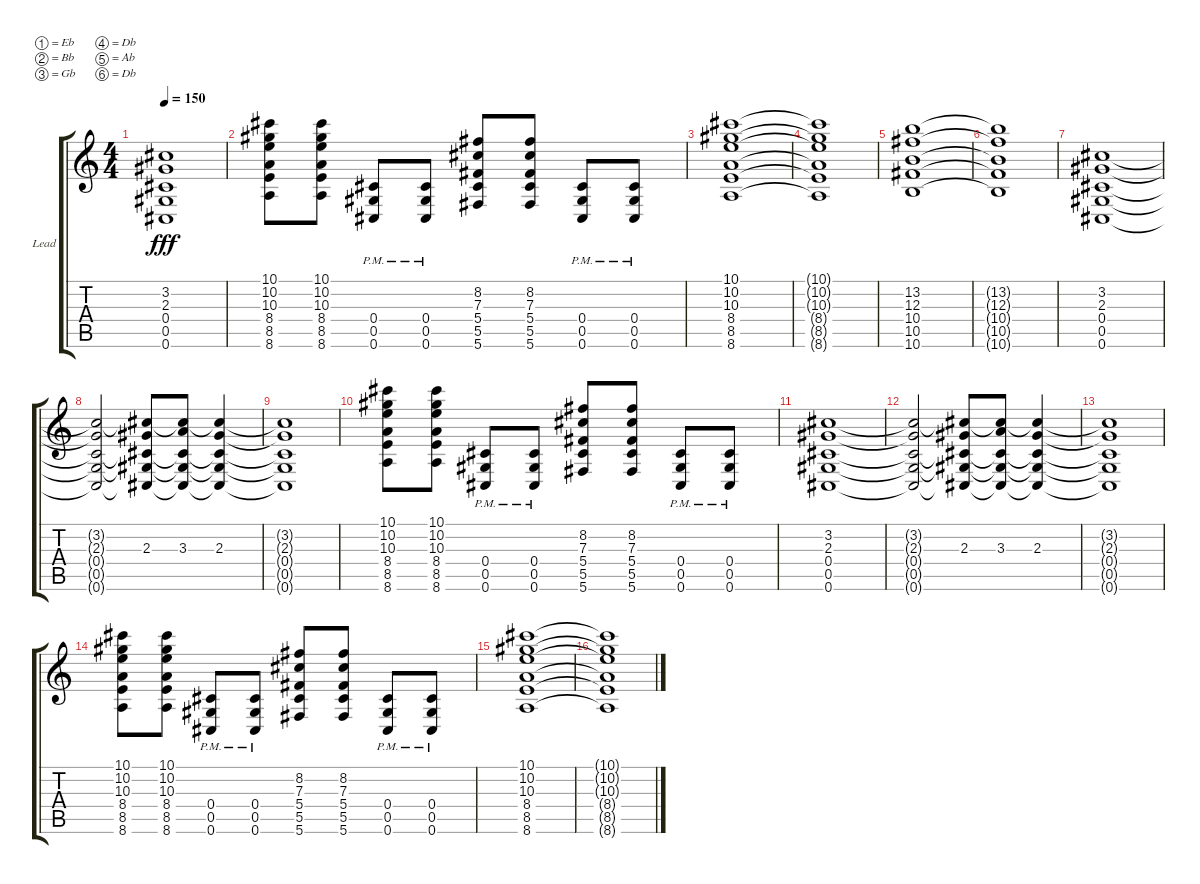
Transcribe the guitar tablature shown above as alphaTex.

\bracketExtendMode groupsimilarinstruments
\firstSystemTrackNameOrientation horizontal
\otherSystemsTrackNameOrientation horizontal
\track ("Adam" "Lead") {instrument distortionguitar}
\staff {score tabs}
\tuning (Eb4 Bb3 Gb3 Db3 Ab2 Db2)
\ts (4 4)
\tempo 150
\clef g2
\ks c
(3.2{t} 2.3{t} 0.4{t} 0.5{t} 0.6{t}).1{dy fff} |
(8.6 8.5 8.4 10.3 10.2 10.1).8 (10.1 10.2 10.3 8.4 8.5 8.6).8 (0.6{pm} 0.5{pm} 0.4{pm}).8 (0.6{pm} 0.5{pm} 0.4{pm}).8 (7.3 5.4 5.5 5.6 8.2).8 (5.6 5.5 5.4 7.3 8.2).8 (0.4{pm} 0.5{pm} 0.6{pm}).8 (0.4{pm} 0.5{pm} 0.6{pm}).8 |
(8.6 8.5 8.4 10.3 10.2 10.1).1 |
(8.6{t} 8.5{t} 8.4{t} 10.3{t} 10.2{t} 10.1{t}).1 |
(10.6 10.5 10.4 12.3 13.2).1 |
(10.6{t} 10.5{t} 10.4{t} 12.3{t} 13.2{t}).1 |
(3.2 2.3 0.4 0.5 0.6).1 |
(0.6{t} 0.5{t} 0.4{t} 2.3{t} 3.2{t}).2 (3.2{t} 0.4{t} 0.5{t} 0.6{t} 2.3).8 (3.3 3.2{t} 0.4{t} 0.5{t} 0.6{t}).8 (2.3 3.2{t} 0.4{t} 0.6{t} 0.5{t}).4 |
(3.2{t} 2.3{t} 0.4{t} 0.5{t} 0.6{t}).1 |
(8.6 8.5 8.4 10.3 10.2 10.1).8 (10.1 10.2 10.3 8.4 8.5 8.6).8 (0.6{pm} 0.5{pm} 0.4{pm}).8 (0.6{pm} 0.5{pm} 0.4{pm}).8 (7.3 5.4 5.5 5.6 8.2).8 (5.6 5.5 5.4 7.3 8.2).8 (0.4{pm} 0.5{pm} 0.6{pm}).8 (0.4{pm} 0.5{pm} 0.6{pm}).8 |
(3.2 2.3 0.4 0.5 0.6).1 |
(0.6{t} 0.5{t} 0.4{t} 2.3{t} 3.2{t}).2 (3.2{t} 0.4{t} 0.5{t} 0.6{t} 2.3).8 (3.3 3.2{t} 0.4{t} 0.5{t} 0.6{t}).8 (2.3 3.2{t} 0.4{t} 0.6{t} 0.5{t}).4 |
(3.2{t} 2.3{t} 0.4{t} 0.5{t} 0.6{t}).1 |
(8.6 8.5 8.4 10.3 10.2 10.1).8 (10.1 10.2 10.3 8.4 8.5 8.6).8 (0.6{pm} 0.5{pm} 0.4{pm}).8 (0.6{pm} 0.5{pm} 0.4{pm}).8 (7.3 5.4 5.5 5.6 8.2).8 (5.6 5.5 5.4 7.3 8.2).8 (0.4{pm} 0.5{pm} 0.6{pm}).8 (0.4{pm} 0.5{pm} 0.6{pm}).8 |
(8.6 8.5 8.4 10.3 10.2 10.1).1 |
(8.6{t} 8.5{t} 8.4{t} 10.3{t} 10.2{t} 10.1{t}).1
